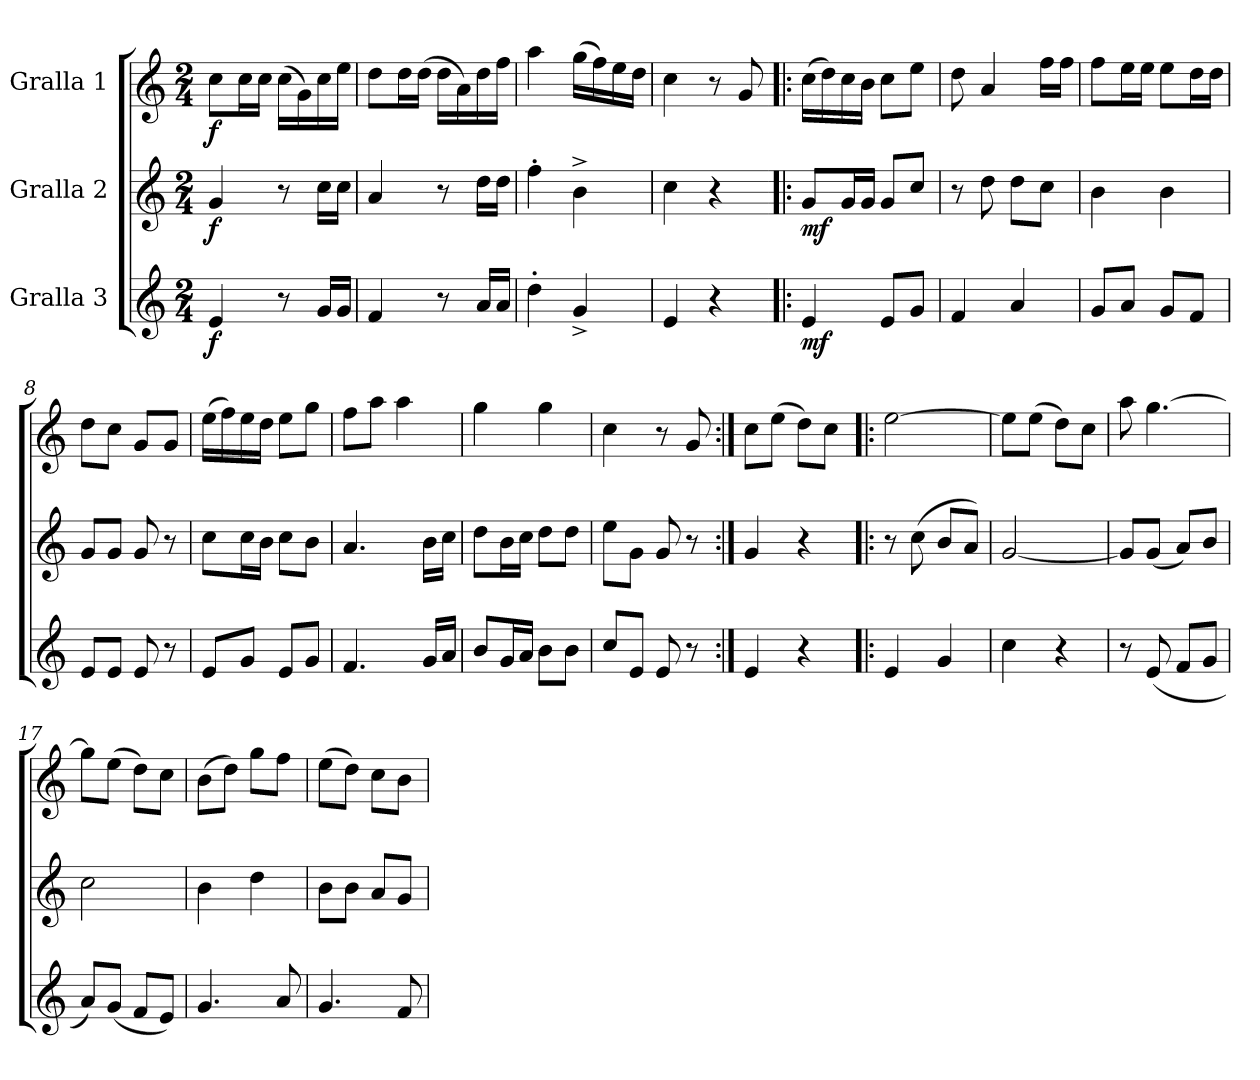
**kern	**dynam	**kern	**dynam	**kern	**dynam
*part3	*part3	*part2	*part2	*part1	*part1
*staff3	*staff3	*staff2	*staff2	*staff1	*staff1
*I"Gralla 3	*	*I"Gralla 2	*	*I"Gralla 1	*
*clefG2	*	*clefG2	*	*clefG2	*
*k[]	*	*k[]	*	*k[]	*
*M2/4	*	*M2/4	*	*M2/4	*
*MM120	*	*MM120	*	*MM120	*
=1	=1	=1	=1	=1	=1
!	!LO:DY:b	!	!LO:DY:b	!	!LO:DY:b
4e/	f	4g/	f	8cc\L	f
.	.	.	.	16cc\L	.
.	.	.	.	16cc\JJ	.
8r	.	8r	.	(>16cc\LL	.
.	.	.	.	16g\)	.
16g/LL	.	16cc\LL	.	16cc\	.
16g/JJ	.	16cc\JJ	.	16ee\JJ	.
=2	=2	=2	=2	=2	=2
4f/	.	4a/	.	8dd\L	.
.	.	.	.	16dd\L	.
.	.	.	.	(>16dd\JJ	.
8r	.	8r	.	16dd\LL	.
.	.	.	.	16a\)	.
16a/LL	.	16dd\LL	.	16dd\	.
16a/JJ	.	16dd\JJ	.	16ff\JJ	.
=3	=3	=3	=3	=3	=3
4dd'\	.	4ff'\	.	4aa\	.
4g^/	.	4b^\	.	(>16gg\LL	.
.	.	.	.	16ff\)	.
.	.	.	.	16ee\	.
.	.	.	.	16dd\JJ	.
=4	=4	=4	=4	=4	=4
4e/	.	4cc\	.	4cc\	.
4r	.	4r	.	8r	.
.	.	.	.	8g/	.
=5!|:	=5!|:	=5!|:	=5!|:	=5!|:	=5!|:
!	!LO:DY:b	!	!LO:DY:b	!	!
4e/	mf	8g/L	mf	(>16cc\LL	.
.	.	.	.	16dd\)	.
.	.	16g/L	.	16cc\	.
.	.	16g/JJ	.	16b\JJ	.
8e/L	.	8g/L	.	8cc\L	.
8g/J	.	8cc/J	.	8ee\J	.
=6	=6	=6	=6	=6	=6
4f/	.	8r	.	8dd\	.
.	.	8dd\	.	4a/	.
4a/	.	8dd\L	.	.	.
.	.	8cc\J	.	16ff\LL	.
.	.	.	.	16ff\JJ	.
=7	=7	=7	=7	=7	=7
8g/L	.	4b\	.	8ff\L	.
8a/J	.	.	.	16ee\L	.
.	.	.	.	16ee\JJ	.
8g/L	.	4b\	.	8ee\L	.
8f/J	.	.	.	16dd\L	.
.	.	.	.	16dd\JJ	.
=8	=8	=8	=8	=8	=8
8e/L	.	8g/L	.	8dd\L	.
8e/J	.	8g/J	.	8cc\J	.
8e/	.	8g/	.	8g/L	.
8r	.	8r	.	8g/J	.
!!LO:LB:g=z
=9	=9	=9	=9	=9	=9
8e/L	.	8cc\L	.	(>16ee\LL	.
.	.	.	.	16ff\)	.
8g/J	.	16cc\L	.	16ee\	.
.	.	16b\JJ	.	16dd\JJ	.
8e/L	.	8cc\L	.	8ee\L	.
8g/J	.	8b\J	.	8gg\J	.
=10	=10	=10	=10	=10	=10
4.f/	.	4.a/	.	8ff\L	.
.	.	.	.	8aa\J	.
.	.	.	.	4aa\	.
16g/LL	.	16b\LL	.	.	.
16a/JJ	.	16cc\JJ	.	.	.
=11	=11	=11	=11	=11	=11
8b/L	.	8dd\L	.	4gg\	.
16g/L	.	16b\L	.	.	.
16a/JJ	.	16cc\JJ	.	.	.
8b\L	.	8dd\L	.	4gg\	.
8b\J	.	8dd\J	.	.	.
=12	=12	=12	=12	=12	=12
8cc/L	.	8ee\L	.	4cc\	.
8e/J	.	8g\J	.	.	.
8e/	.	8g/	.	8r	.
8r	.	8r	.	8g/	.
=13:|!	=13:|!	=13:|!	=13:|!	=13:|!	=13:|!
4e/	.	4g/	.	8cc\L	.
.	.	.	.	(>8ee\J	.
4r	.	4r	.	8dd\L)	.
.	.	.	.	8cc\J	.
=14!|:	=14!|:	=14!|:	=14!|:	=14!|:	=14!|:
4e/	.	8r	.	[2ee\	.
.	.	(>8cc\	.	.	.
4g/	.	8b/L	.	.	.
.	.	8a/J)	.	.	.
=15	=15	=15	=15	=15	=15
4cc\	.	[2g/	.	8ee\L]	.
.	.	.	.	(>8ee\J	.
4r	.	.	.	8dd\L)	.
.	.	.	.	8cc\J	.
=16	=16	=16	=16	=16	=16
8r	.	8g/L]	.	8aa\	.
(<8e/	.	(<8g/J	.	[4.gg\	.
8f/L	.	8a/L)	.	.	.
8g/J	.	8b/J	.	.	.
=17	=17	=17	=17	=17	=17
8a/L)	.	2cc\	.	8gg\L]	.
(<8g/J	.	.	.	(>8ee\J	.
8f/L	.	.	.	8dd\L)	.
8e/J)	.	.	.	8cc\J	.
=18	=18	=18	=18	=18	=18
4.g/	.	4b\	.	(>8b\L	.
.	.	.	.	8dd\J)	.
.	.	4dd\	.	8gg\L	.
8a/	.	.	.	8ff\J	.
=19	=19	=19	=19	=19	=19
4.g/	.	8b\L	.	(>8ee\L	.
.	.	8b\J	.	8dd\J)	.
.	.	8a/L	.	8cc\L	.
8f/	.	8g/J	.	8b\J	.
=	=	=	=	=	=
*-	*-	*-	*-	*-	*-
